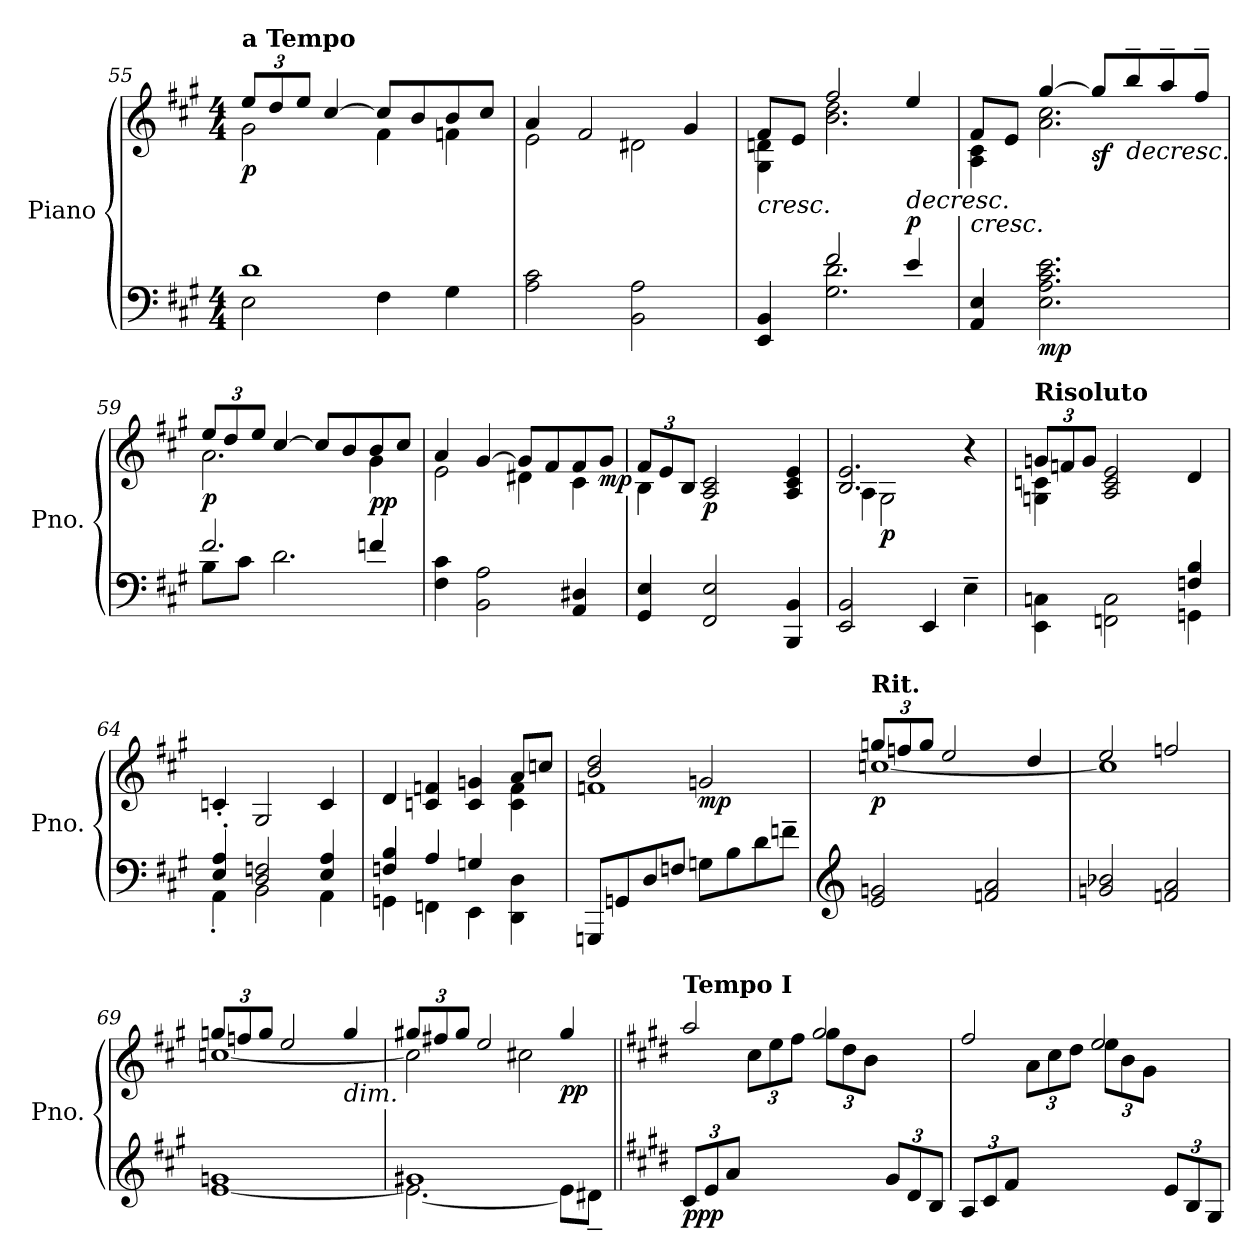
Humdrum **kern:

**kern	**kern	**dynam
*part1	*part1	*part1
*staff2	*staff1	*staff1/2
*I"Piano	*	*
*I'Pno.	*	*
*clefF4	*clefG2	*
*k[f#c#g#]	*k[f#c#g#]	*
*M4/4	*M4/4	*
=55	=55	=55
*^	*	*
*	*	*Xbrackettup	*
*	*	*^	*
!	!	!LO:TX:a:B:t=a Tempo	!	!
!	!	!	!	!LO:DY:b
1d	2E\	12ee/L	2g#\	p
.	.	12dd/	.	.
.	.	12ee/J	.	.
.	.	[4cc#/	.	.
*	*	*MM120	*	*
.	4F#\	8cc#/L]	4f#\	.
.	.	8b/	.	.
.	4G#\	8b/	4fn\	.
.	.	8cc#/J	.	.
*v	*v	*	*	*
=56	=56	=56	=56
*	*MM80	*	*
2A\ 2c#\	4a/	2e\	.
.	2f#/	.	.
2BB\ 2A\	.	2d#X\	.
.	4g#/	.	.
!!LO:PB:g=z	!!
=57	=57	=57	=57
*^	*	*	*
!	!	!	!	!LO:HP:b
4EE/ 4BB/	4rCCyy	8f#/L	4G#\ 4dn\	<
.	.	8e/J	.	.
!	!	!	!	!LO:DY:b=2
!	!	!	!	!LO:DY:n=1:b
2f#/	2.G#\ 2.d\	2ff#/	2.b\ 2.dd\	mp mf
!	!	!	!	!LO:HP:b
!	!	!	!	!LO:DY:n=2:a=2
4e/	.	4ee/	.	> p
*v	*v	*	*	*
*	*v	*v	*
.	.	[
=58	=58	=58
!	!	!LO:HP:b
*	*^	*
4AA/ 4E/	8f#/L	4A\ 4c#\	<
.	8e/J	.	.
!	!	!	!LO:DY:b=2
2.E\ 2.A\ 2.c#\ 2.e\	[4gg#/	2.a\ 2.cc#\	mp
!	!	!	!LO:DY:n=1:b
.	8gg#/L]	.	] sf
!	!	!	!LO:HP:b
.	8bb~/	.	>
.	8aa~/	.	.
.	8ff#~/J	.	.
*	*v	*v	*
.	.	[
=59	=59	=59
*^	*^	*
!	!	!	!	!LO:DY:b
2.f#/	8B\L	12ee/L	2.a\	p
.	.	12dd/	.	.
.	8c#\J	.	.	.
.	.	12ee/J	.	.
.	2.d\	[4cc#/	.	.
*	*	*MM120	*	*
.	.	8cc#/L]	.	.
.	.	8b/	.	.
!	!	!	!	!LO:DY:a=2
4fn/	.	8b/	4g#\	pp
.	.	8cc#/J	.	.
*v	*v	*	*	*
=60	=60	=60	=60
*	*MM80	*	*
4F#\ 4c#\	4a/	2e\	.
2BB\ 2A\	[4g#/	.	.
*	*MM120	*	*
.	8g#/L]	4d#X\	.
.	8f#/	.	.
4AA/ 4D#X/	8f#/	4c#\	.
!	!	!	!LO:DY:b
.	8g#/J	.	mp
=61	=61	=61	=61
*	*MM80	*	*
4GG#/ 4E/	12f#/L	4B\	.
.	12e/	.	.
.	12B/J	.	.
!	!	!	!LO:DY:b
2FF#/ 2E/	2A/ 2c#/	4rDyy	p
.	.	2ryy	.
4BBB/ 4BB/	4A/ 4c#/ 4e/	.	.
=62	=62	=62	=62
*	*MM72	*	*
2EE/ 2BB/	2.B/ 2.e/	4A\	.
!	!	!	!LO:DY:b
.	.	2G#\	p
4EE/	.	.	.
4E~\	4r	4ryy	.
!!LO:LB:g=z	!!
=63	=63	=63	=63
*^	*	*	*
!	!	!LO:TX:a:B:t=Risoluto	!	!
!	!	!	!	!LO:DY:b=2
!	!	!	!	!LO:DY:n=1:b
4EE\ 4Cn\	2.rEEyy	12gn/L	4Gn\ 4cn\	mf f
.	.	12fn/	.	.
.	.	12g/J	.	.
2FFn\ 2C\	.	2A/ 2c/ 2e/	4rDyy	.
.	.	.	2rAyy	.
4Fn/ 4B/	4GGn\	4d/	.	.
*	*	*v	*v	*
=64	=64	=64	=64
4E/' 4A/'	4AA'\	4cn'/	.
2D/ 2Fn/	2BB\	2G#/	.
4E/ 4A/	4AA\	4c/	.
=65	=65	=65	=65
*	*	*^	*
4Fn/ 4B/	4GGn\	4d/	2.rcyy	.
4A/	4FFn\	4cn/ 4fn/	.	.
4Gn/	4EE\	4c/ 4gn/	.	.
4ryy	4DD\ 4D\	8a/L	4c\ 4f\	.
.	.	8ccn/J	.	.
*v	*v	*	*	*
=66	=66	=66	=66
*	*MM100	*	*
8GGGn/L	2b/ 2dd/	1fn	.
8GGn/	.	.	.
8D/	.	.	.
8Fn/J	.	.	.
!	!	!	!LO:DY:b
8Gn\L	2gn/	.	mp
8B\	.	.	.
8d\	.	.	.
8fn~\J	.	.	.
*	*v	*v	*
.	.	]
=67	=67	=67
*clefG2	*	*
*	*^	*
!	!LO:TX:a:B:t=Rit.	!	!
!	!	!	!LO:DY:b
2e/ 2gn/	12ggn/L	[1ccn	p
.	12ffn/	.	.
.	12gg/J	.	.
.	2ee/	.	.
2fn/ 2a/	.	.	.
.	4dd/	.	.
=68	=68	=68	=68
2gn/ 2b-X/	2ee/	1cc]	.
2fn/ 2a/	2ffn/	.	.
!!LO:LB:g=z	!!
=69	=69	=69	=69
*	*MM90	*	*
*^	*	*	*
1gn	[1e	12ggn/L	[1ccn	.
.	.	12ffn/	.	.
.	.	12gg/J	.	.
.	.	2ee/	.	.
!	!	!LO:TX:b:i:t=dim.	!	!
.	.	4gg/	.	.
=70	=70	=70	=70	=70
*	*	*MM80	*	*
1g#X	2.e\_	12gg#X/L	2cc\]	.
.	.	12ff#X/	.	.
.	.	12gg#/J	.	.
.	.	2ee/	.	.
.	.	.	2cc#X\	.
!	!	!	!	!LO:DY:b
.	8e\L]	4gg#/	.	pp
.	8d#X~\J	.	.	.
*v	*v	*	*	*
=71||	=71||	=71||	=71||
*k[f#c#g#d#]	*k[f#c#g#d#]	*	*
*Xbrackettup	*	*	*
*^	*	*	*
!	!	!LO:TX:a:B:t=Tempo I	!	!
!	!	!	!	!LO:DY:b=2
!	!	!	!	!LO:DY:n=1:b
*v	*v	*	*	*
12c#/L	2aa/	4ryy	pp p
12e/	.	.	.
12a/J	.	.	.
4ryy	.	12cc#\L	.
.	.	12ee\	.
.	.	12ff#\J	.
4ryy	2gg#/	12gg#\L	.
.	.	12dd#\	.
.	.	12b\J	.
12g#/L	.	4ryy	.
12d#/	.	.	.
12B/J	.	.	.
=72	=72	=72	=72
12A/L	2ff#/	4ryy	.
12c#/	.	.	.
12f#/J	.	.	.
4ryy	.	12a\L	.
.	.	12cc#\	.
.	.	12dd#\J	.
4ryy	2ee/	12ee\L	.
.	.	12b\	.
.	.	12g#\J	.
12e/L	.	4ryy	.
12B/	.	.	.
12G#/J	.	.	.
*	*v	*v	*
=	=	=
*-	*-	*-
